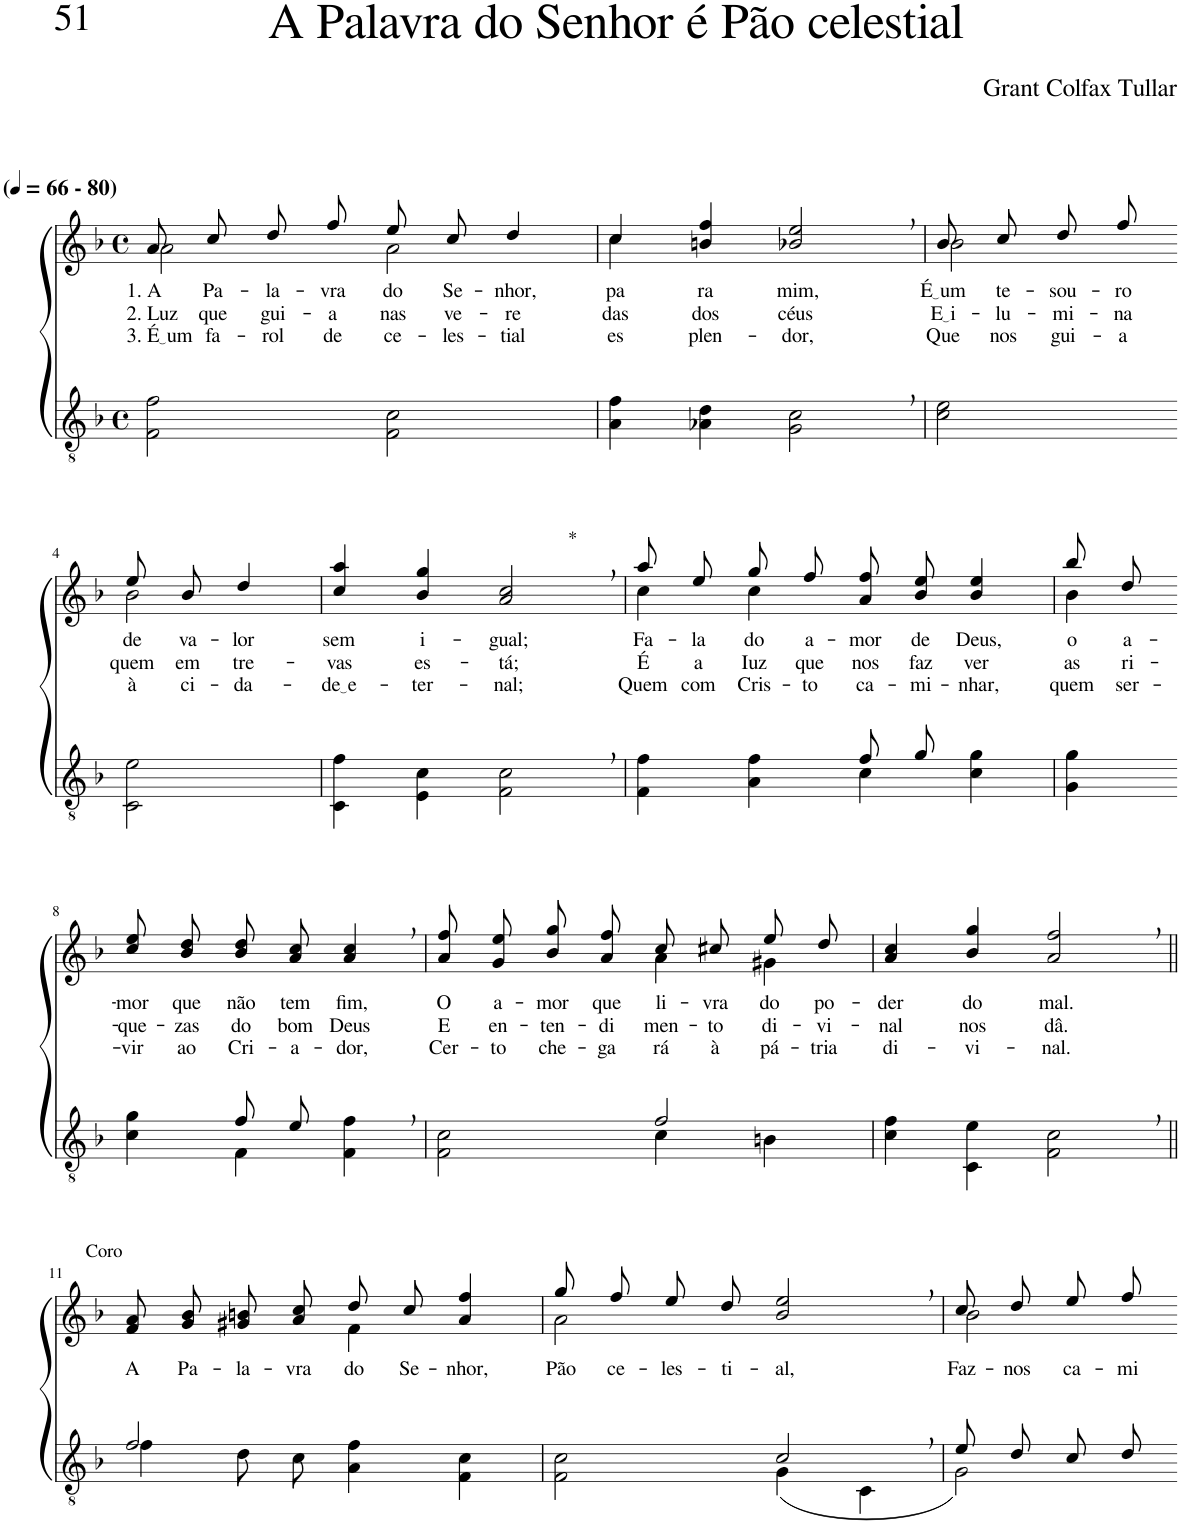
**kern	**kern	**text	**text	**text
*part2	*part1	*part1	*part1	*part1
*staff2	*staff1	*staff1	*staff1	*staff1
*I"Parte III e IV	*I"Parte I e II	*	*	*
*clefGv2	*clefG2	*	*	*
*Trd4c7	*Trd4c7	*	*	*
*k[b-]	*k[b-]	*	*	*
*M4/4	*M4/4	*	*	*
*met(c)	*met(c)	*	*	*
*MM66	*MM66	*	*	*
=1	=1	=1	=1	=1
!	!LO:TX:a:B:t=(	!	!	!
!	!LO:TX:a:B:t=- 80)	!	!	!
!	!	!LO:LY:b	!	!
*	*^	*	*	*
!	!	!	!	!LO:LY:b	!LO:LY:b
2F\ 2f\	8a/L	2a\	.	2. Luz	3. É um
!	!	!	!LO:LY:b	!LO:LY:b	!LO:LY:b
.	8cc/J	.	Pa-	que	fa-
!	!	!	!LO:LY:b	!LO:LY:b	!LO:LY:b
.	8dd/L	.	-la-	gui-	-rol
!	!	!	!LO:LY:b	!LO:LY:b	!LO:LY:b
.	8ff/J	.	-vra	-a	de
!	!	!	!LO:LY:b	!LO:LY:b	!LO:LY:b
2F\ 2c\	8ee/L	2a\	do	nas	ce-
!	!	!	!LO:LY:b	!LO:LY:b	!LO:LY:b
.	8cc/J	.	Se-	ve-	-les-
!	!	!	!LO:LY:b	!LO:LY:b	!LO:LY:b
.	4dd/	.	-nhor,	-re-	-tial
=2	=2	=2	=2	=2	=2
!	!	!	!LO:LY:b	!LO:LY:b	!LO:LY:b
4A\ 4f\	4cc/	4cc\	pa-	-das	es-
!	!	!	!LO:LY:b	!LO:LY:b	!LO:LY:b
4A-X\ 4d\	4bn/ 4ff/	2.ryy	-ra	dos	-plen-
!	!	!	!LO:LY:b	!LO:LY:b	!LO:LY:b
2G\, 2c\,	2b-X/, 2ee/,	.	mim,	céus	-dor,
=3	=3	=3	=3	=3	=3
!	!	!	!LO:LY:b	!LO:LY:b	!LO:LY:b
2c\ 2e\	8b-/L	2b-\	É um	E i	Que
!	!	!	!LO:LY:b	!LO:LY:b	!LO:LY:b
.	8cc/J	.	te-	-lu-	nos
!	!	!	!LO:LY:b	!LO:LY:b	!LO:LY:b
.	8dd/L	.	-sou-	-mi-	gui-
!	!	!	!LO:LY:b	!LO:LY:b	!LO:LY:b
.	8ff/J	.	-ro	-na	-a
!!LO:LB:g=z	!!
=4-	=4-	=4-	=4-	=4-	=4-
!	!	!	!LO:LY:b	!LO:LY:b	!LO:LY:b
2C\ 2e\	8ee/L	2b-\	de	quem	à
!	!	!	!LO:LY:b	!LO:LY:b	!LO:LY:b
.	8b-/J	.	va-	em	ci-
!	!	!	!LO:LY:b	!LO:LY:b	!LO:LY:b
.	4dd/	.	-lor	tre-	-da-
*	*v	*v	*	*	*
=5	=5	=5	=5	=5
!	!	!LO:LY:b	!LO:LY:b	!LO:LY:b
4C\ 4f\	4cc/ 4aa/	sem	-vas	de e
!	!	!LO:LY:b	!LO:LY:b	!LO:LY:b
4E\ 4c\	4b-/ 4gg/	i-	es-	-ter-
!	!LO:TX:a:t=*	!	!	!
!	!	!LO:LY:b	!LO:LY:b	!LO:LY:b
2F\, 2c\,	2a/, 2cc/,	-gual;	-tá;	-nal;
=6	=6	=6	=6	=6
*^	*^	*	*	*
!	!	!	!	!LO:LY:b	!LO:LY:b	!LO:LY:b
2ryy	4F\ 4f\	8aa/L	4cc\	Fa-	É	Quem
!	!	!	!	!LO:LY:b	!LO:LY:b	!LO:LY:b
.	.	8ee/J	.	-la	a	com
!	!	!	!	!LO:LY:b	!LO:LY:b	!LO:LY:b
.	4A\ 4f\	8gg/L	4cc\	do	Iuz	Cris-
!	!	!	!	!LO:LY:b	!LO:LY:b	!LO:LY:b
.	.	8ff/J	.	a-	que	-to
!	!	!	!	!LO:LY:b	!LO:LY:b	!LO:LY:b
8f/L	4c\	8a\ 8ff\L	2ryy	-mor	nos	ca-
!	!	!	!	!LO:LY:b	!LO:LY:b	!LO:LY:b
8g/J	.	8b-\ 8ee\J	.	de	faz	-mi-
!	!	!	!	!LO:LY:b	!LO:LY:b	!LO:LY:b
4ryy	4c\ 4g\	4b-/ 4ee/	.	Deus,	ver	-nhar,
=7	=7	=7	=7	=7	=7	=7
!	!	!	!	!LO:LY:b	!LO:LY:b	!LO:LY:b
*v	*v	*	*	*	*	*
4G\ 4g\	8bb-/L	4b-\	o	as	quem
!	!	!	!LO:LY:b	!LO:LY:b	!LO:LY:b
.	8dd/J	.	a-	ri-	ser-
*	*v	*v	*	*	*
!!LO:LB:g=z
=8-	=8-	=8-	=8-	=8-
*^	*	*	*	*
!	!	!	!LO:LY:b	!LO:LY:b	!LO:LY:b
4ryy	4c\ 4g\	8cc\ 8ee\L	-mor	-que-	-vir
!	!	!	!LO:LY:b	!LO:LY:b	!LO:LY:b
.	.	8b-\ 8dd\J	que	-zas	ao
!	!	!	!LO:LY:b	!LO:LY:b	!LO:LY:b
8f/L	4F\	8b-\ 8dd\L	não	do	Cri-
!	!	!	!LO:LY:b	!LO:LY:b	!LO:LY:b
8e/J	.	8a\ 8cc\J	tem	bom	-a-
!	!	!	!LO:LY:b	!LO:LY:b	!LO:LY:b
4ryy	4F\ 4f\	4a/, 4cc/,	fim,	Deus	-dor,
=9	=9	=9	=9	=9	=9
!	!	!	!LO:LY:b	!LO:LY:b	!LO:LY:b
*	*	*^	*	*	*
2ryy	2F\ 2c\	8a\ 8ff\L	2ryy	O	E	Cer-
!	!	!	!	!LO:LY:b	!LO:LY:b	!LO:LY:b
.	.	8g\ 8ee\J	.	a-	en-	-to
!	!	!	!	!LO:LY:b	!LO:LY:b	!LO:LY:b
.	.	8b-\ 8gg\L	.	-mor	-ten-	che-
!	!	!	!	!LO:LY:b	!LO:LY:b	!LO:LY:b
.	.	8a\ 8ff\J	.	que	-di-	-ga-
!	!	!	!	!LO:LY:b	!LO:LY:b	!LO:LY:b
2f/	4c\	8cc/L	4a\	li-	-men-	-rá
!	!	!	!	!LO:LY:b	!LO:LY:b	!LO:LY:b
.	.	8cc#X/J	.	-vra	-to	à
!	!	!	!	!LO:LY:b	!LO:LY:b	!LO:LY:b
.	4Bn\	8ee/L	4g#X\	do	di-	pá-
!	!	!	!	!LO:LY:b	!LO:LY:b	!LO:LY:b
.	.	8dd/J	.	po-	-vi-	-tria
*v	*v	*	*	*	*	*
*	*v	*v	*	*	*
=10	=10	=10	=10	=10
!	!	!LO:LY:b	!LO:LY:b	!LO:LY:b
4c\ 4f\	4a/ 4cc/	-der	-nal	di-
!	!	!LO:LY:b	!LO:LY:b	!LO:LY:b
4C\ 4e\	4b-/ 4gg/	do	nos	-vi-
!	!	!LO:LY:b	!LO:LY:b	!LO:LY:b
2F\, 2c\,	2a/, 2ff/,	mal.	dâ.	-nal.
!!LO:LB:g=z
=11||	=11||	=11||	=11||	=11||
*^	*	*	*	*
!	!	!LO:TX:a:t=Coro	!	!	!
!	!	!	!LO:LY:b	!	!
*	*	*^	*	*	*
2f/	4f\	8f/ 8a/L	2ryy	A	.	.
!	!	!	!	!LO:LY:b	!	!
.	.	8g/ 8b-/J	.	Pa-	.	.
!	!	!	!	!LO:LY:b	!	!
.	8d\L	8g#X/ 8bn/L	.	-la-	.	.
!	!	!	!	!LO:LY:b	!	!
.	8c\J	8a/ 8cc/J	.	-vra	.	.
!	!	!	!	!LO:LY:b	!	!
2ryy	4A\ 4f\	8dd/L	4f\	do	.	.
!	!	!	!	!LO:LY:b	!	!
.	.	8cc/J	.	Se-	.	.
!	!	!	!	!LO:LY:b	!	!
.	4F\ 4c\	4a/ 4ff/	4ryy	-nhor,	.	.
=12	=12	=12	=12	=12	=12	=12
!	!	!	!	!LO:LY:b	!	!
2ryy	2F\ 2c\	8gg/L	2a\	Pão	.	.
!	!	!	!	!LO:LY:b	!	!
.	.	8ff/J	.	ce-	.	.
!	!	!	!	!LO:LY:b	!	!
.	.	8ee/L	.	-les-	.	.
!	!	!	!	!LO:LY:b	!	!
.	.	8dd/J	.	-ti-	.	.
!	!	!	!	!LO:LY:b	!	!
2c,/	(4G\	2b-/, 2ee/,	2ryy	-al,	.	.
.	4C\	.	.	.	.	.
=13	=13	=13	=13	=13	=13	=13
!	!	!	!	!LO:LY:b	!	!
8e/L	2G\)	8cc/L	2b-\	Faz-	.	.
!	!	!	!	!LO:LY:b	!	!
8d/J	.	8dd/J	.	-nos	.	.
!	!	!	!	!LO:LY:b	!	!
8c/L	.	8ee/L	.	ca-	.	.
!	!	!	!	!LO:LY:b	!	!
8d/J	.	8ff/J	.	-mi-	.	.
*v	*v	*	*	*	*	*
*	*v	*v	*	*	*
=-	=-	=-	=-	=-
*-	*-	*-	*-	*-
